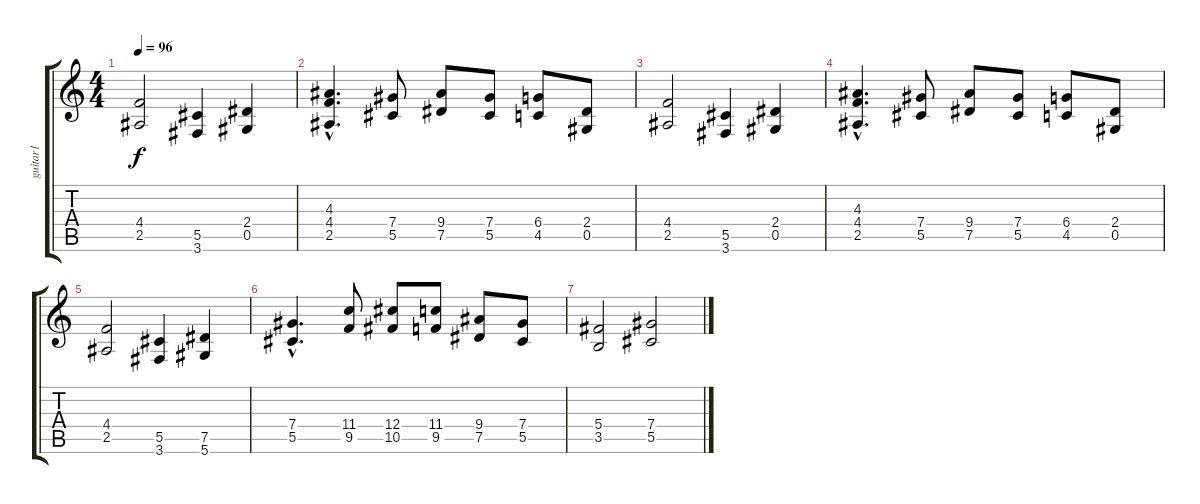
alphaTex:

\track ("guitar1" "guitar1") {instrument overdrivenguitar}
\staff {score tabs}
\tuning (Eb4 Bb3 Gb3 Db3 Ab2 Eb2) {hide}
\ts (4 4)
\tempo 96
\clef g2
\ks c
(4.4 2.5).2{dy f} (5.5 3.6).4 (2.4 0.5).4 |
(4.3{hac} 4.4{hac} 2.5{hac}).4{d} (7.4 5.5).8 (9.4 7.5).8 (7.4 5.5).8 (6.4 4.5).8 (2.4 0.5).8 |
(4.4 2.5).2 (5.5 3.6).4 (2.4 0.5).4 |
(4.3{hac} 4.4{hac} 2.5{hac}).4{d} (7.4 5.5).8 (9.4 7.5).8 (7.4 5.5).8 (6.4 4.5).8 (2.4 0.5).8 |
(4.4 2.5).2 (5.5 3.6).4 (7.5 5.6).4 |
(7.4{hac} 5.5{hac}).4{d} (11.4 9.5).8 (12.4 10.5).8 (11.4 9.5).8 (9.4 7.5).8 (7.4 5.5).8 |
(5.4 3.5).2 (7.4 5.5).2
